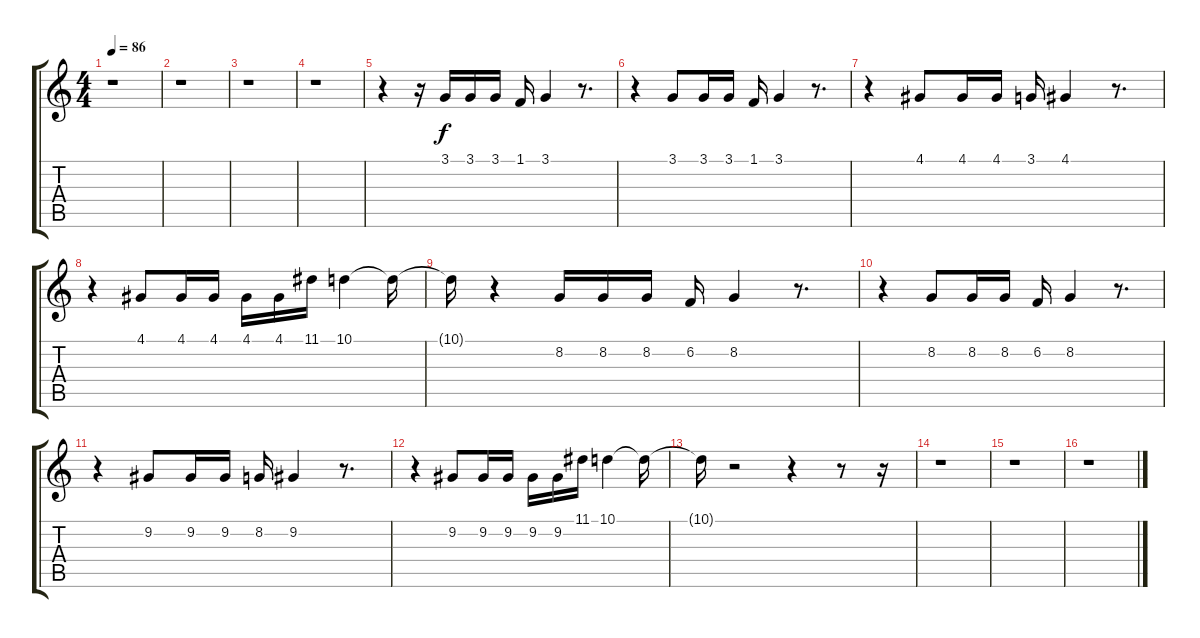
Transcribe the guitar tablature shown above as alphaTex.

\track "" {instrument pad4choir}
\staff {score tabs}
\tuning (E4 B3 G3 D3 A2 E2) {hide}
\ts (4 4)
\tempo 86
\clef g2
\ks c
r.1{dy f instrument pad4choir} |
r.1 |
r.1 |
r.1 |
r.4 r.16 3.1.16 3.1.16 3.1.16 1.1.16 3.1.4 r.8{d} |
r.4 3.1.8 3.1.16 3.1.16 1.1.16 3.1.4 r.8{d} |
r.4 4.1.8 4.1.16 4.1.16 3.1.16 4.1.4 r.8{d} |
r.4 4.1.8 4.1.16 4.1.16 4.1.16 4.1.16 11.1.16 10.1.4 10.1{t}.16 |
10.1{t}.16 r.4 8.2.16 8.2.16 8.2.16 6.2.16 8.2.4 r.8{d} |
r.4 8.2.8 8.2.16 8.2.16 6.2.16 8.2.4 r.8{d} |
r.4 9.2.8 9.2.16 9.2.16 8.2.16 9.2.4 r.8{d} |
r.4 9.2.8 9.2.16 9.2.16 9.2.16 9.2.16 11.1.16 10.1.4 10.1{t}.16 |
10.1{t}.16 r.2 r.4 r.8 r.16 |
r.1 |
r.1 |
r.1
